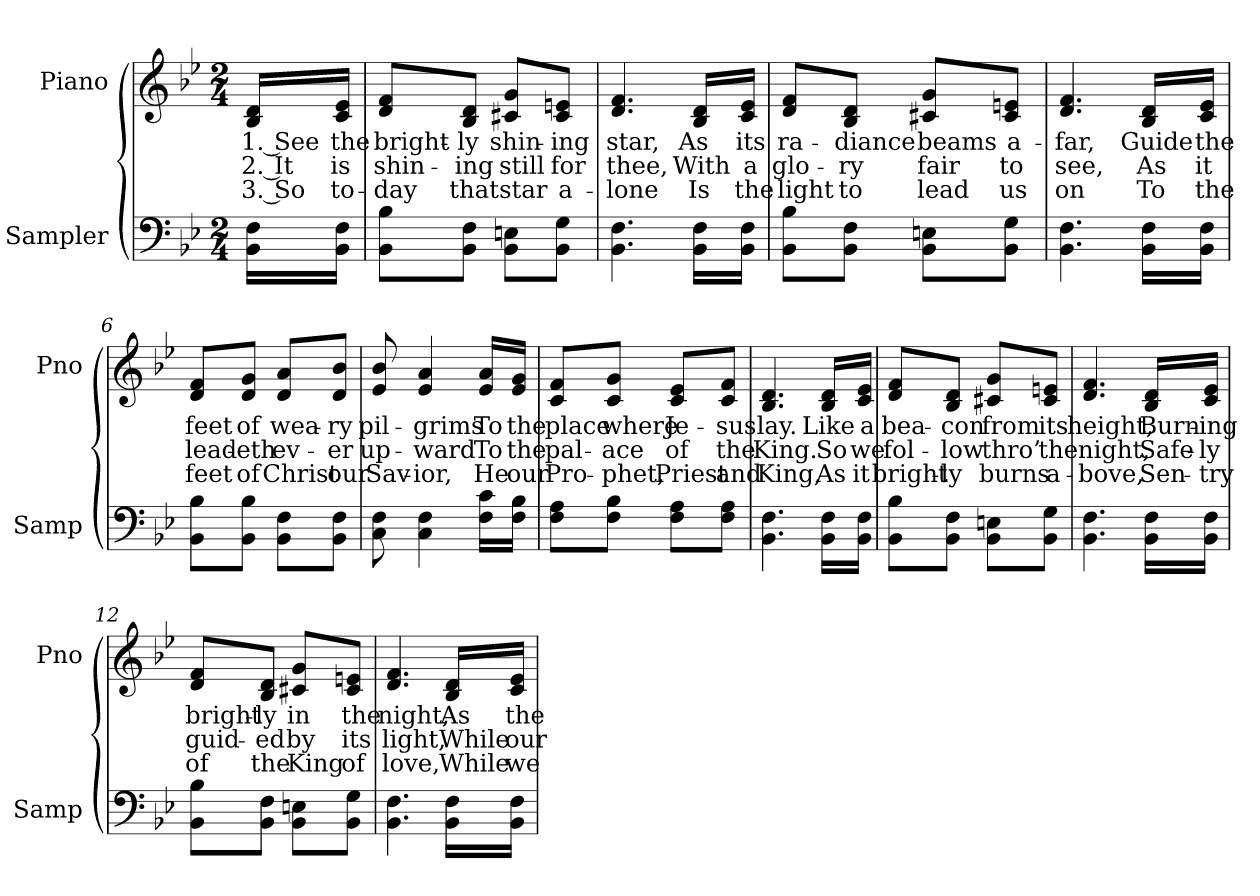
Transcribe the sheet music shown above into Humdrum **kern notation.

**kern	**kern	**text	**text	**text
*part2	*part1	*part1	*part1	*part1
*staff2	*staff1	*staff1	*staff1	*staff1
*I"Sampler	*I"Piano	*	*	*
*I'Samp	*I'Pno	*	*	*
*clefF4	*clefG2	*	*	*
*k[b-e-]	*k[b-e-]	*	*	*
*B-:	*B-:	*	*	*
*M2/4	*M2/4	*	*	*
=1	=1	=1	=1	=1
16BB-\ 16F\LL	16B-/ 16d/LL	1. See	2. It	3. So
16BB-\ 16F\JJ	16c/ 16e-/JJ	the	is	to-
=2	=2	=2	=2	=2
8BB-\ 8B-\L	8d/ 8f/L	bright-	shin-	-day
8BB-\ 8F\J	8B-/ 8d/J	-ly	-ing	that
8BB-\ 8En\L	8c#X/ 8g/L	shin-	still	star
8BB-\ 8G\J	8c#/ 8en/J	-ing	for	a-
=3	=3	=3	=3	=3
4.BB- 4.F	4.d 4.f	star,	thee,	-lone
16BB-\ 16F\LL	16B-/ 16d/LL	As	With	Is
16BB-\ 16F\JJ	16c/ 16e-/JJ	its	a	the
=4	=4	=4	=4	=4
8BB-\ 8B-\L	8d/ 8f/L	ra-	glo-	light
8BB-\ 8F\J	8B-/ 8d/J	-diance	-ry	to
8BB-\ 8En\L	8c#X/ 8g/L	beams	fair	lead
8BB-\ 8G\J	8c#/ 8en/J	a-	to	us
=5	=5	=5	=5	=5
4.BB- 4.F	4.d 4.f	-far,	see,	on
16BB-\ 16F\LL	16B-/ 16d/LL	Guide	As	To
16BB-\ 16F\JJ	16c/ 16e-/JJ	the	it	the
=6	=6	=6	=6	=6
8BB-\ 8B-\L	8d/ 8f/L	feet	lead-	feet
8BB-\ 8B-\J	8d/ 8g/J	of	-eth	of
8BB-\ 8F\L	8d/ 8a/L	wea-	ev-	Christ
8BB-\ 8F\J	8d/ 8b-/J	-ry	-er	our
=7	=7	=7	=7	=7
8C 8F	8e- 8b-	pil-	up-	Sav-
4C 4F	4e- 4a	-grims	-ward	-ior,
16F\ 16c\LL	16e-/ 16a/LL	To	To	He
16F\ 16B-\JJ	16e-/ 16g/JJ	the	the	our
=8	=8	=8	=8	=8
8F\ 8A\L	8c/ 8f/L	place	pal-	Pro-
8F\ 8B-\J	8c/ 8g/J	where	-ace	-phet,
8F\ 8A\L	8c/ 8e-/L	Je-	of	Priest
8F\ 8A\J	8c/ 8f/J	-sus	the	and
=9	=9	=9	=9	=9
4.BB- 4.F	4.B- 4.d	lay.	King.	King,
16BB-\ 16F\LL	16B-/ 16d/LL	Like	So	As
16BB-\ 16F\JJ	16c/ 16e-/JJ	a	we	it
=10	=10	=10	=10	=10
8BB-\ 8B-\L	8d/ 8f/L	bea-	fol-	bright-
8BB-\ 8F\J	8B-/ 8d/J	-con	-low	-ly
8BB-\ 8En\L	8c#X/ 8g/L	from	thro’	burns
8BB-\ 8G\J	8c#/ 8en/J	its	the	a-
=11	=11	=11	=11	=11
4.BB- 4.F	4.d 4.f	height,	night,	-bove,
16BB-\ 16F\LL	16B-/ 16d/LL	Burn-	Safe-	Sen-
16BB-\ 16F\JJ	16c/ 16e-/JJ	-ing	-ly	-try
=12	=12	=12	=12	=12
8BB-\ 8B-\L	8d/ 8f/L	bright-	guid-	of
8BB-\ 8F\J	8B-/ 8d/J	-ly	-ed	the
8BB-\ 8En\L	8c#X/ 8g/L	in	by	King
8BB-\ 8G\J	8c#/ 8en/J	the	its	of
=13	=13	=13	=13	=13
4.BB- 4.F	4.d 4.f	night,	light,	love,
16BB-\ 16F\LL	16B-/ 16d/LL	As	While	While
16BB-\ 16F\JJ	16c/ 16e-/JJ	the	our	we
=	=	=	=	=
*-	*-	*-	*-	*-
